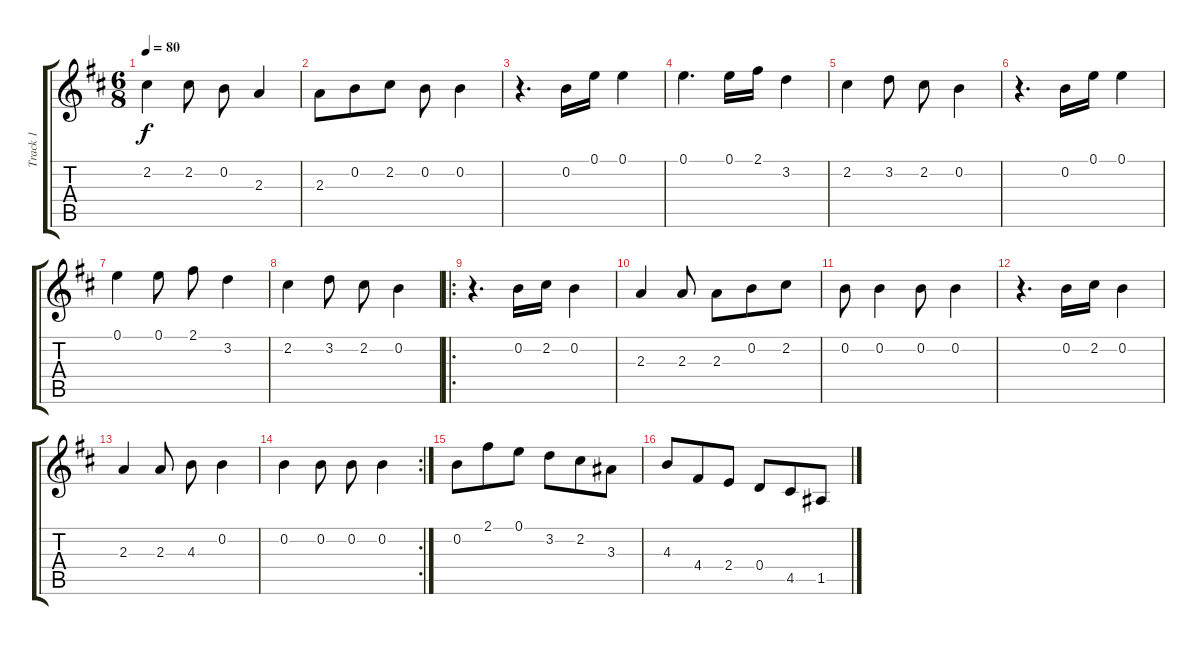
\track ("Track 1" "Track 1") {instrument acousticguitarnylon}
\staff {score tabs}
\tuning (E4 B3 G3 D3 A2 E2) {hide}
\ts (6 8)
\tempo 80
\clef g2
\ks d
2.2.4{dy f} 2.2.8 0.2.8 2.3.4 |
2.3.8 0.2.8 2.2.8 0.2.8 0.2.4 |
r.4{d} 0.2.16 0.1.16 0.1.4 |
0.1.4{d} 0.1.16 2.1.16 3.2.4 |
2.2.4 3.2.8 2.2.8 0.2.4 |
r.4{d} 0.2.16 0.1.16 0.1.4 |
0.1.4 0.1.8 2.1.8 3.2.4 |
2.2.4 3.2.8 2.2.8 0.2.4 |
\ro
r.4{d} 0.2.16 2.2.16 0.2.4 |
2.3.4 2.3.8 2.3.8 0.2.8 2.2.8 |
0.2.8 0.2.4 0.2.8 0.2.4 |
r.4{d} 0.2.16 2.2.16 0.2.4 |
2.3.4 2.3.8 4.3.8 0.2.4 |
\rc 2
0.2.4 0.2.8 0.2.8 0.2.4 |
0.2.8 2.1.8 0.1.8 3.2.8 2.2.8 3.3.8 |
4.3.8 4.4.8 2.4.8 0.4.8 4.5.8 1.5.8
